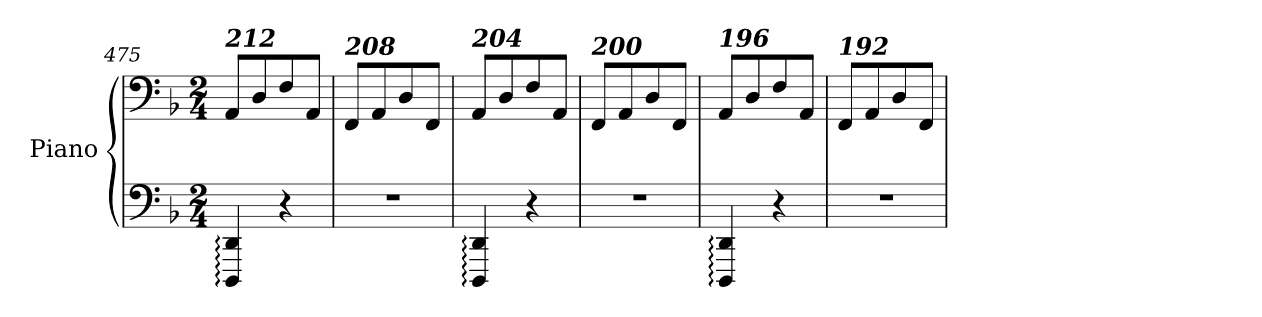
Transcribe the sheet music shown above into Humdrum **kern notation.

**kern	**kern
*part1	*part1
*staff2	*staff1
*I"Piano	*
*I'Pno	*
!!LO:LB:g=z
*clefF4	*clefF4
*k[b-]	*k[b-]
*M2/4	*M2/4
=475	=475
!	!LO:TX:a:Bi:t=212
4DDD/: 4DD/:	8AA/L
.	8D/
4r	8F/
.	8AA/J
=476	=476
!	!LO:TX:a:Bi:t=208
2r	8FF/L
.	8AA/
.	8D/
.	8FF/J
=477	=477
!	!LO:TX:a:Bi:t=204
4DDD/: 4DD/:	8AA/L
.	8D/
4r	8F/
.	8AA/J
=478	=478
!	!LO:TX:a:Bi:t=200
2r	8FF/L
.	8AA/
.	8D/
.	8FF/J
=479	=479
!	!LO:TX:a:Bi:t=196
4DDD/: 4DD/:	8AA/L
.	8D/
4r	8F/
.	8AA/J
=480	=480
!	!LO:TX:a:Bi:t=192
2r	8FF/L
.	8AA/
.	8D/
.	8FF/J
=	=
*-	*-
